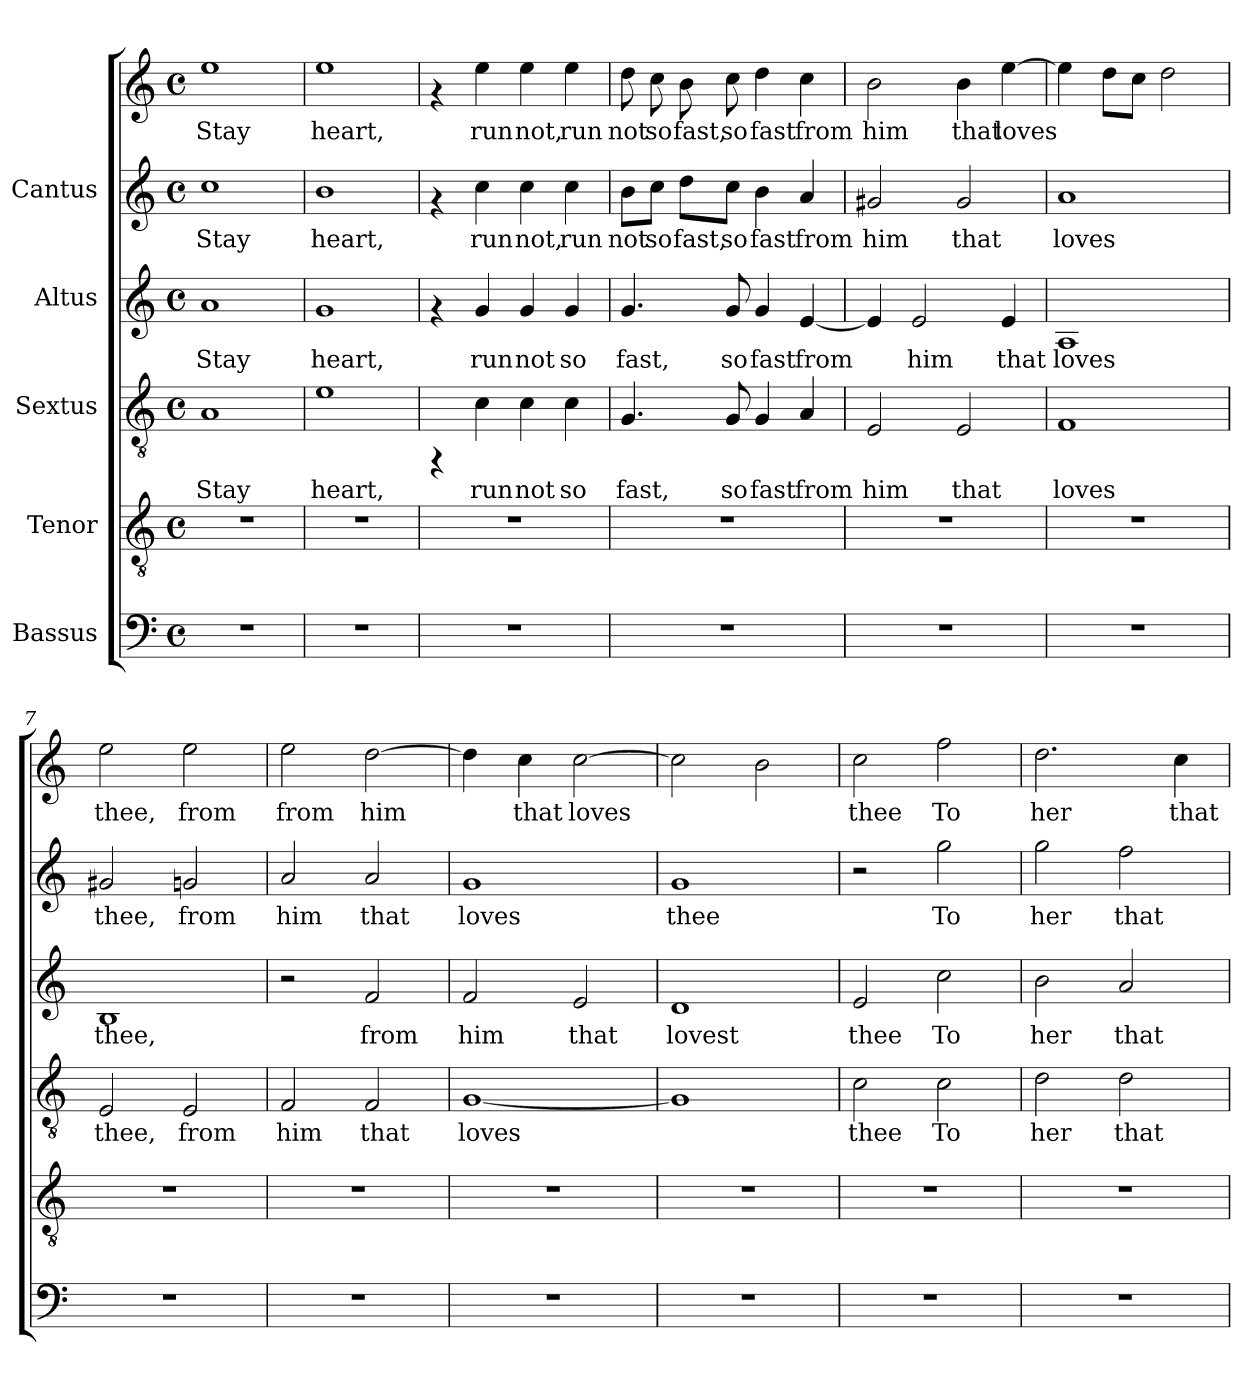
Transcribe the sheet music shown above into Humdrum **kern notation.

**kern	**kern	**kern	**text	**kern	**text	**kern	**text	**kern	**text
*part5	*part4	*part3	*part3	*part2	*part2	*part1	*part1	*part1	*part1
*staff6	*staff5	*staff4	*staff4	*staff3	*staff3	*staff2	*staff2	*staff1	*staff1
*I"Bassus	*I"Tenor	*I"Sextus	*	*I"Altus	*	*I"Cantus	*	*	*
!!LO:PB:g=z
*stria5	*stria5	*stria5	*	*stria5	*	*stria5	*	*stria5	*
*clefF4	*clefGv2	*clefGv2	*	*clefG2	*	*clefG2	*	*clefG2	*
*M4/4	*M4/4	*M4/4	*	*M4/4	*	*M4/4	*	*M4/4	*
*met(c)	*met(c)	*met(c)	*	*met(c)	*	*met(c)	*	*met(c)	*
*MM132	*MM132	*MM132	*	*MM132	*	*MM132	*	*MM132	*
=1	=1	=1	=1	=1	=1	=1	=1	=1	=1
!	!	!	!LO:LY:b:cj	!	!LO:LY:b:cj	!	!LO:LY:b:cj	!	!LO:LY:b:cj
1r	1r	1A	Stay	1a	Stay	1cc	Stay	1ee	Stay
=2	=2	=2	=2	=2	=2	=2	=2	=2	=2
!	!	!	!LO:LY:b:cj	!	!LO:LY:b:cj	!	!LO:LY:b:cj	!	!LO:LY:b:cj
1r	1r	1e	heart,	1g	heart,	1b	heart,	1ee	heart,
=3	=3	=3	=3	=3	=3	=3	=3	=3	=3
1r	1r	4rFF	.	4rf	.	4rf	.	4rf	.
!	!	!	!LO:LY:b:cj	!	!LO:LY:b:cj	!	!LO:LY:b:cj	!	!LO:LY:b:cj
.	.	4c\	run	4g/	run	4cc\	run	4ee\	run
!	!	!	!LO:LY:b:cj	!	!LO:LY:b:cj	!	!LO:LY:b:cj	!	!LO:LY:b:cj
.	.	4c\	not	4g/	not	4cc\	not,	4ee\	not,
!	!	!	!LO:LY:b:cj	!	!LO:LY:b:cj	!	!LO:LY:b:cj	!	!LO:LY:b:cj
.	.	4c\	so	4g/	so	4cc\	run	4ee\	run
=4	=4	=4	=4	=4	=4	=4	=4	=4	=4
!	!	!	!LO:LY:b:cj	!	!LO:LY:b:cj	!	!LO:LY:b:cj	!	!LO:LY:b:cj
1r	1r	4.G/	fast,	4.g/	fast,	8b\L	not	8dd\	not
!	!	!	!	!	!	!	!LO:LY:b:cj	!	!LO:LY:b:cj
.	.	.	.	.	.	8cc\J	so	8cc\	so
!	!	!	!	!	!	!	!LO:LY:b:cj	!	!LO:LY:b:cj
.	.	.	.	.	.	8dd\L	fast,	8b\	fast,
!	!	!	!LO:LY:b:cj	!	!LO:LY:b:cj	!	!LO:LY:b:cj	!	!LO:LY:b:cj
.	.	8G/	so	8g/	so	8cc\J	so	8cc\	so
!	!	!	!LO:LY:b:cj	!	!LO:LY:b:cj	!	!LO:LY:b:cj	!	!LO:LY:b:cj
.	.	4G/	fast	4g/	fast	4b\	fast	4dd\	fast
!	!	!	!LO:LY:b:cj	!	!LO:LY:b:cj	!	!LO:LY:b:cj	!	!LO:LY:b:cj
.	.	4A/	from	[<4e/	from	4a/	from	4cc\	from
=5	=5	=5	=5	=5	=5	=5	=5	=5	=5
!	!	!	!LO:LY:b:cj	!	!LO:LY:b:cj	!	!LO:LY:b:cj	!	!LO:LY:b:cj
1r	1r	2E/	him	4e/]	.	2g#X/	him	2b\	him
!	!	!	!	!	!LO:LY:b:cj	!	!	!	!
.	.	.	.	2e/	him	.	.	.	.
!	!	!	!LO:LY:b:cj	!	!	!	!LO:LY:b:cj	!	!LO:LY:b:cj
.	.	2E/	that	.	.	2g#/	that	4b\	that
!	!	!	!	!	!LO:LY:b:cj	!	!	!	!LO:LY:b:cj
.	.	.	.	4e/	that	.	.	[>4ee\	loves
!!LO:LB:g=z
=6	=6	=6	=6	=6	=6	=6	=6	=6	=6
!	!	!	!LO:LY:b:cj	!	!LO:LY:b:cj	!	!LO:LY:b:cj	!	!
1r	1r	1F	loves	1A	loves	1a	loves	4ee\]	.
.	.	.	.	.	.	.	.	8dd\L	.
.	.	.	.	.	.	.	.	8cc\J	.
.	.	.	.	.	.	.	.	2dd\	.
=7	=7	=7	=7	=7	=7	=7	=7	=7	=7
!	!	!	!LO:LY:b:cj	!	!LO:LY:b:cj	!	!LO:LY:b:cj	!	!LO:LY:b:cj
1r	1r	2E/	thee,	1B	thee,	2g#X/	thee,	2ee\	thee,
!	!	!	!LO:LY:b:cj	!	!	!	!LO:LY:b:cj	!	!LO:LY:b:cj
.	.	2E/	from	.	.	2gn/	from	2ee\	from
=8	=8	=8	=8	=8	=8	=8	=8	=8	=8
!	!	!	!LO:LY:b:cj	!	!	!	!LO:LY:b:cj	!	!LO:LY:b:cj
1r	1r	2F/	him	2r	.	2a/	him	2ee\	from
!	!	!	!LO:LY:b:cj	!	!LO:LY:b:cj	!	!LO:LY:b:cj	!	!LO:LY:b:cj
.	.	2F/	that	2f/	from	2a/	that	[>2dd\	him
=9	=9	=9	=9	=9	=9	=9	=9	=9	=9
!	!	!	!LO:LY:b:cj	!	!LO:LY:b:cj	!	!LO:LY:b:cj	!	!LO:LY:b:cj
1r	1r	[<1G	loves	2f/	him	1g	loves	4dd\]	.
!	!	!	!	!	!	!	!	!	!LO:LY:b:cj
.	.	.	.	.	.	.	.	4cc\	that
!	!	!	!	!	!LO:LY:b:cj	!	!	!	!LO:LY:b:cj
.	.	.	.	2e/	that	.	.	[>2cc\	loves
=10	=10	=10	=10	=10	=10	=10	=10	=10	=10
!	!	!	!	!	!LO:LY:b:cj	!	!LO:LY:b:cj	!	!
1r	1r	1G]	.	1d	lovest	1g	thee	2cc\]	.
.	.	.	.	.	.	.	.	2b\	.
=11	=11	=11	=11	=11	=11	=11	=11	=11	=11
!	!	!	!LO:LY:b:cj	!	!LO:LY:b:cj	!	!	!	!LO:LY:b:cj
1r	1r	2c\	thee	2e/	thee	2r	.	2cc\	thee
!	!	!	!LO:LY:b:cj	!	!LO:LY:b:cj	!	!LO:LY:b:cj	!	!LO:LY:b:cj
.	.	2c\	To	2cc\	To	2gg\	To	2ff\	To
=12	=12	=12	=12	=12	=12	=12	=12	=12	=12
!	!	!	!LO:LY:b:cj	!	!LO:LY:b:cj	!	!LO:LY:b:cj	!	!LO:LY:b:cj
1r	1r	2d\	her	2b\	her	2gg\	her	2.dd\	her
!	!	!	!LO:LY:b:cj	!	!LO:LY:b:cj	!	!LO:LY:b:cj	!	!
.	.	2d\	that	2a/	that	2ff\	that	.	.
!	!	!	!	!	!	!	!	!	!LO:LY:b:cj
.	.	.	.	.	.	.	.	4cc\	that
=	=	=	=	=	=	=	=	=	=
*-	*-	*-	*-	*-	*-	*-	*-	*-	*-
